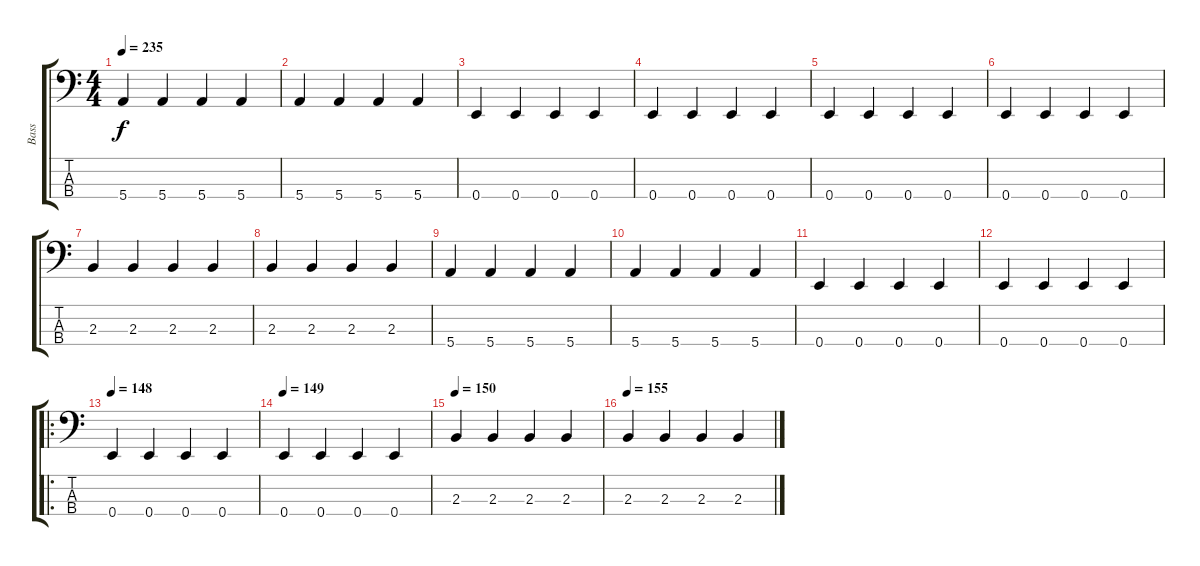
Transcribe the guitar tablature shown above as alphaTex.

\track ("Bass" "Bass") {instrument electricbassfinger}
\staff {score tabs}
\tuning (G2 D2 A1 E1) {hide}
\ts (4 4)
\tempo 235
\clef f4
\ks c
5.4.4{dy f} 5.4.4 5.4.4 5.4.4 |
5.4.4 5.4.4 5.4.4 5.4.4 |
0.4.4 0.4.4 0.4.4 0.4.4 |
0.4.4 0.4.4 0.4.4 0.4.4 |
0.4.4 0.4.4 0.4.4 0.4.4 |
0.4.4 0.4.4 0.4.4 0.4.4 |
2.3.4 2.3.4 2.3.4 2.3.4 |
2.3.4 2.3.4 2.3.4 2.3.4 |
5.4.4 5.4.4 5.4.4 5.4.4 |
5.4.4 5.4.4 5.4.4 5.4.4 |
0.4.4 0.4.4 0.4.4 0.4.4 |
0.4.4 0.4.4 0.4.4 0.4.4 |
\ro
\tempo 235
\tempo 148
0.4.4 0.4.4 0.4.4 0.4.4 |
\tempo 149
0.4.4 0.4.4 0.4.4 0.4.4 |
\tempo 150
2.3.4 2.3.4 2.3.4 2.3.4 |
\tempo 155
2.3.4 2.3.4 2.3.4 2.3.4
